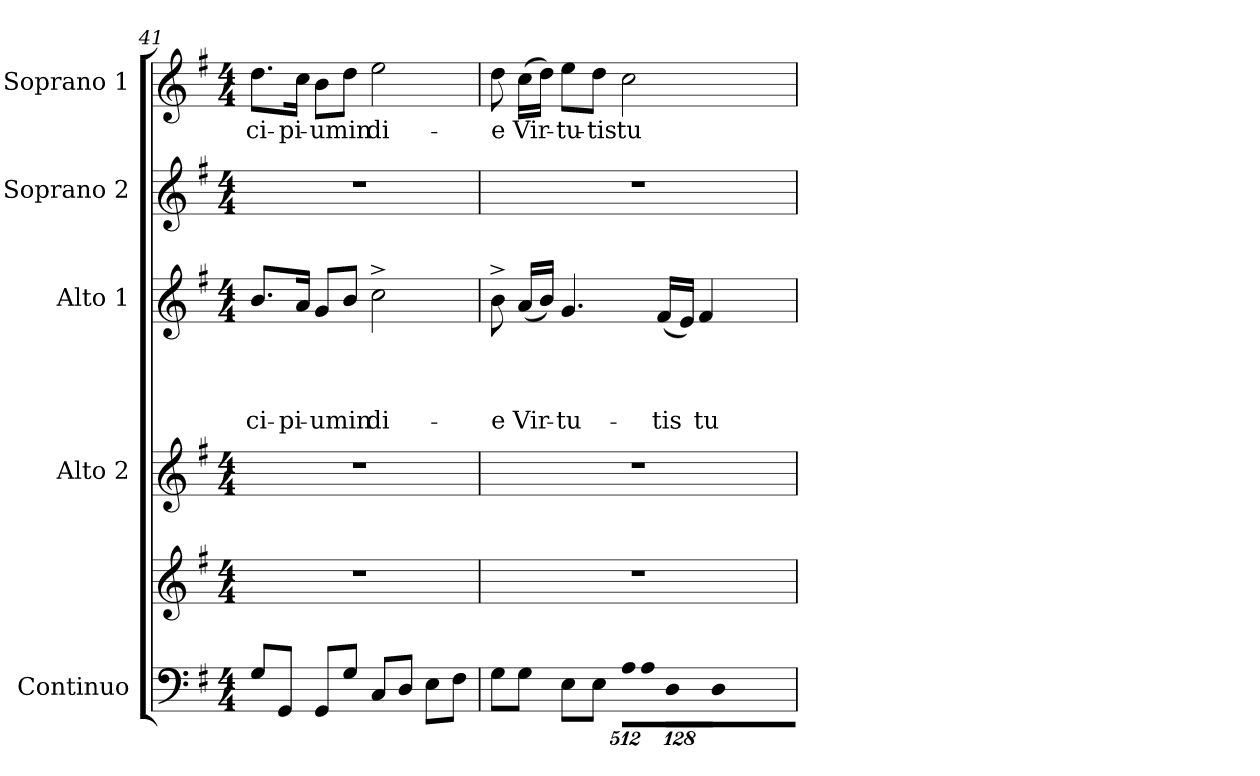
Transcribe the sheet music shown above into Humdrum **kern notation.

**kern	**kern	**kern	**kern	**text	**text	**text	**text	**kern	**kern	**text
*part5	*part5	*part4	*part3	*part3	*part3	*part3	*part3	*part2	*part1	*part1
*staff6	*staff5	*staff4	*staff3	*staff3	*staff3	*staff3	*staff3	*staff2	*staff1	*staff1
*I"Continuo	*	*I"Alto 2	*I"Alto 1	*	*	*	*	*I"Soprano 2	*I"Soprano 1	*
*	*	*I'A. 2	*I'A. 1	*	*	*	*	*I'S. 2	*I'S. 1	*
*clefF4	*clefG2	*clefG2	*clefG2	*	*	*	*	*clefG2	*clefG2	*
*k[f#]	*k[f#]	*k[f#]	*k[f#]	*	*	*	*	*k[f#]	*k[f#]	*
*G:	*G:	*G:	*G:	*	*	*	*	*G:	*G:	*
*M4/4	*M4/4	*M4/4	*M4/4	*	*	*	*	*M4/4	*M4/4	*
=41	=41	=41	=41	=41	=41	=41	=41	=41	=41	=41
!	!	!	!	!	!	!	!LO:LY:b	!	!	!LO:LY:b
8G/L	1r	1r	8.b/L	.	.	.	-ci-	1r	8.dd\L	-ci-
8GG/J	.	.	.	.	.	.	.	.	.	.
!	!	!	!	!	!	!	!LO:LY:b	!	!	!LO:LY:b
.	.	.	16a/Jk	.	.	.	-pi-	.	16cc\Jk	-pi-
!	!	!	!	!	!	!	!LO:LY:b	!	!	!LO:LY:b
8GG/L	.	.	8g/L	.	.	.	-umin	.	8b\L	-umin
8G/J	.	.	8b/J	.	.	.	.	.	8dd\J	.
!	!	!	!	!	!	!	!LO:LY:b	!	!	!LO:LY:b
8C/L	.	.	2cc^>\	.	.	.	di-	.	2ee\	di-
8D/J	.	.	.	.	.	.	.	.	.	.
8E\L	.	.	.	.	.	.	.	.	.	.
8F#\J	.	.	.	.	.	.	.	.	.	.
=42	=42	=42	=42	=42	=42	=42	=42	=42	=42	=42
!	!	!	!	!	!	!	!LO:LY:b	!	!	!LO:LY:b
8G\L	1r	1r	8b^>\	.	.	.	-e	1r	8dd\	-e
!	!	!	!	!	!	!	!LO:LY:b	!	!	!LO:LY:b
8G\J	.	.	(<16a/LL	.	.	.	Vir-	.	(>16cc\LL	Vir-
.	.	.	16b/JJ)	.	.	.	.	.	16dd\JJ)	.
!	!	!	!	!	!	!	!LO:LY:b	!	!	!LO:LY:b
8E\L	.	.	4.g/	.	.	.	-tu-	.	8ee\L	-tu-
!	!	!	!	!	!	!	!	!	!	!LO:LY:b
8E\J	.	.	.	.	.	.	.	.	8dd\J	-tis
*Xbrackettup	*	*	*	*	*	*	*	*	*	*
!LO:N:vis=8	!	!	!	!	!	!	!	!	!	!LO:LY:b
4096%293A\L	.	.	.	.	.	.	.	.	2cc\	tu-
!LO:N:vis=8	!	!	!	!	!	!	!	!	!	!
1024%73A\J	.	.	.	.	.	.	.	.	.	.
!	!	!	!	!	!	!	!LO:LY:b	!	!	!
.	.	.	(<16f#/LL	.	.	.	-tis	.	.	.
!LO:N:vis=8	!	!	!	!	!	!	!	!	!	!
4096%167D\L	.	.	.	.	.	.	.	.	.	.
!LO:N:vis=8	!	!	!	!	!	!	!	!	!	!
512%21D\J	.	.	.	.	.	.	.	.	.	.
.	.	.	16e/JJ)	.	.	.	.	.	.	.
4ryy	.	.	.	.	.	.	.	.	.	.
!	!	!	!	!	!	!	!LO:LY:b	!	!	!
.	.	.	4f#/	.	.	.	tu-	.	.	.
64ryy	.	.	.	.	.	.	.	.	.	.
128ryy	.	.	.	.	.	.	.	.	.	.
512ryy	.	.	.	.	.	.	.	.	.	.
=	=	=	=	=	=	=	=	=	=	=
*-	*-	*-	*-	*-	*-	*-	*-	*-	*-	*-
